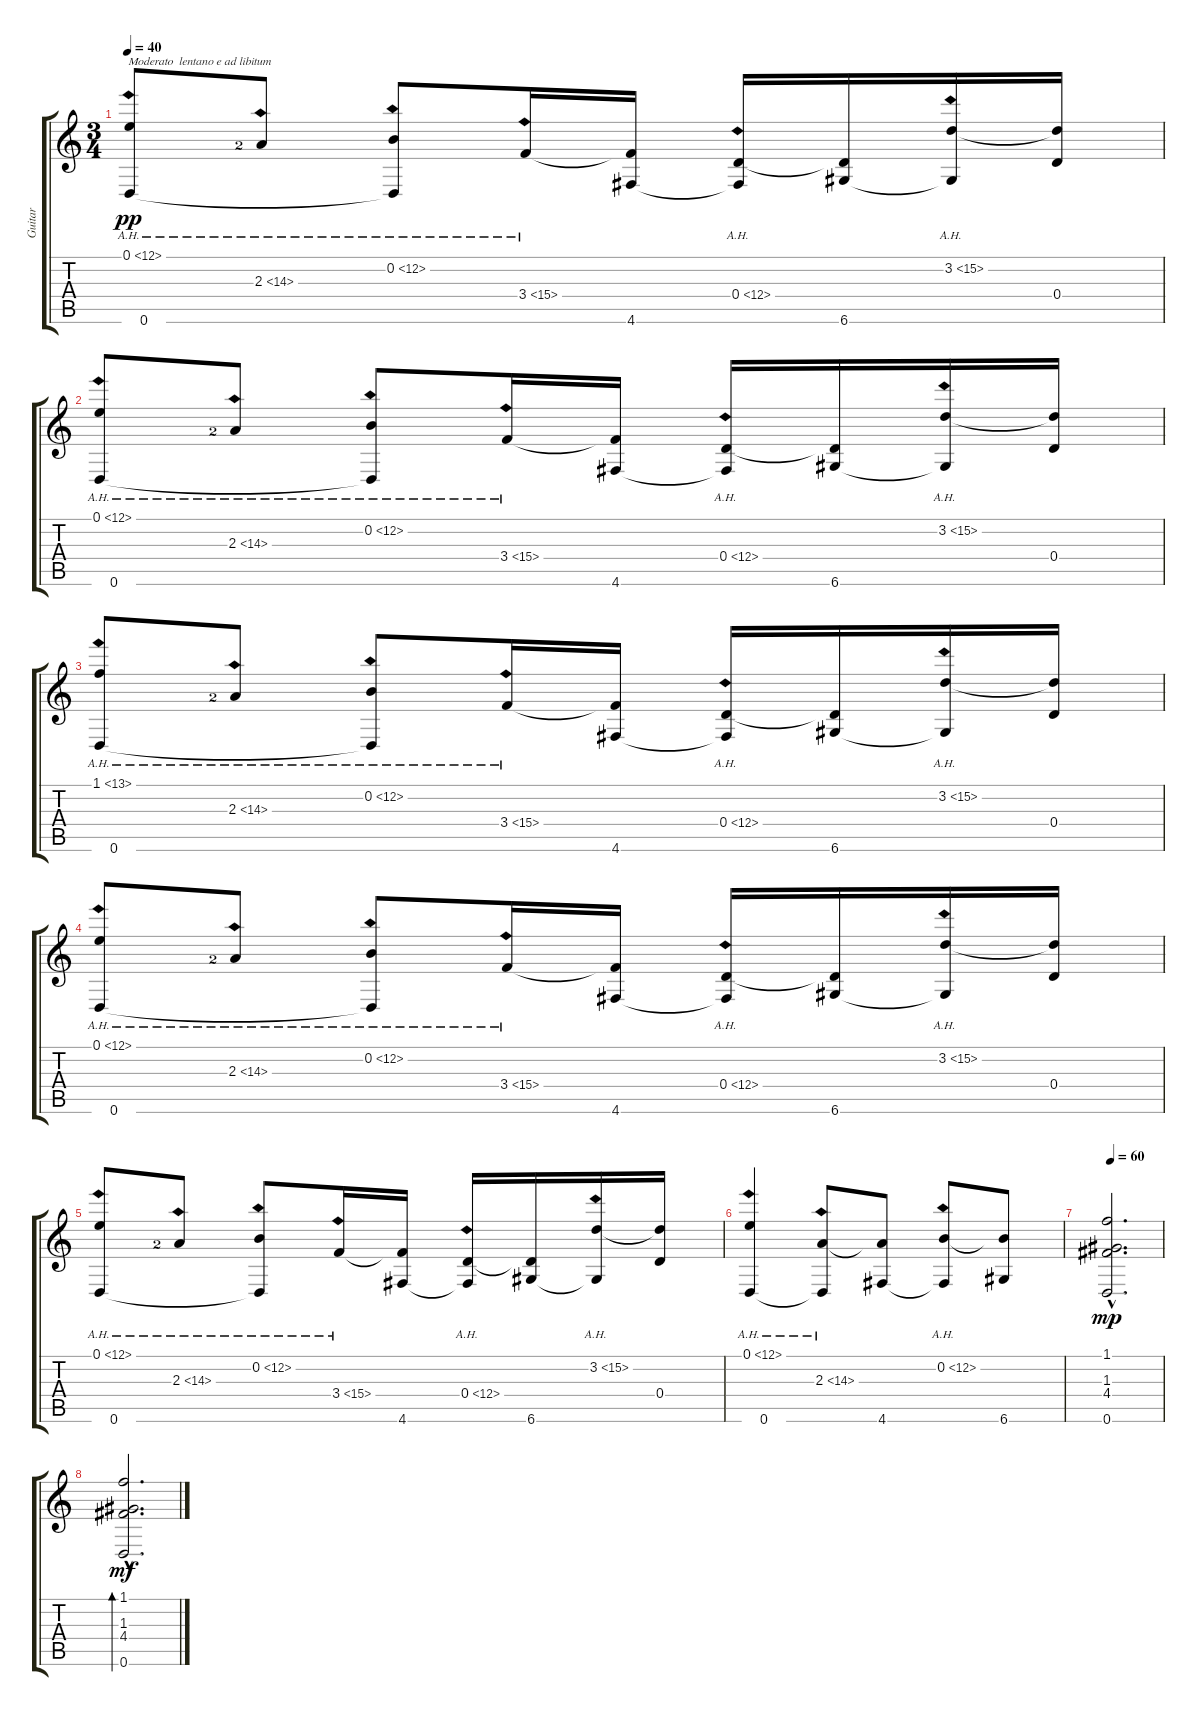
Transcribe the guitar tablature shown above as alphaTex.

\track ("Guitar" "Guitar") {instrument acousticguitarnylon}
\staff {score tabs}
\tuning (E4 B3 G3 D3 A2 D2) {hide}
\ts (3 4)
\tempo 40
\clef g2
\ks c
(0.1{ah 12} 0.6).8{txt "Moderato  lentano e ad libitum" dy pp instrument acousticguitarnylon} 2.3{ah 12 lf 3}.8 (0.2{ah 12} 0.6{t}).8 3.4{ah 12}.16 (3.4{t} 4.6).16 (0.4{ah 12} 4.6{t}).16 (0.4{t} 6.6).16 (3.2{ah 12} 6.6{t}).16 (3.2{t} 0.4).16 |
(0.1{ah 12} 0.6).8 2.3{ah 12 lf 3}.8 (0.2{ah 12} 0.6{t}).8 3.4{ah 12}.16 (3.4{t} 4.6).16 (0.4{ah 12} 4.6{t}).16 (0.4{t} 6.6).16 (3.2{ah 12} 6.6{t}).16 (3.2{t} 0.4).16 |
(1.1{ah 12} 0.6).8 2.3{ah 12 lf 3}.8 (0.2{ah 12} 0.6{t}).8 3.4{ah 12}.16 (3.4{t} 4.6).16 (0.4{ah 12} 4.6{t}).16 (0.4{t} 6.6).16 (3.2{ah 12} 6.6{t}).16 (3.2{t} 0.4).16 |
(0.1{ah 12} 0.6).8 2.3{ah 12 lf 3}.8 (0.2{ah 12} 0.6{t}).8 3.4{ah 12}.16 (3.4{t} 4.6).16 (0.4{ah 12} 4.6{t}).16 (0.4{t} 6.6).16 (3.2{ah 12} 6.6{t}).16 (3.2{t} 0.4).16 |
(0.1{ah 12} 0.6).8 2.3{ah 12 lf 3}.8 (0.2{ah 12} 0.6{t}).8 3.4{ah 12}.16 (3.4{t} 4.6).16 (0.4{ah 12} 4.6{t}).16 (0.4{t} 6.6).16 (3.2{ah 12} 6.6{t}).16 (3.2{t} 0.4).16 |
(0.1{ah 12} 0.6).4 (2.3{ah 12} 0.6{t}).8 (2.3{t} 4.6).8 (0.2{ah 12} 4.6{t}).8 (0.2{t} 6.6).8 |
\tempo 60
(1.1{hac} 1.3{hac} 4.4{hac} 0.6{hac}).2{d dy mp} |
(1.1{hac} 1.3{hac} 4.4{hac} 0.6{hac}).2{d bd 30 dy mf}
